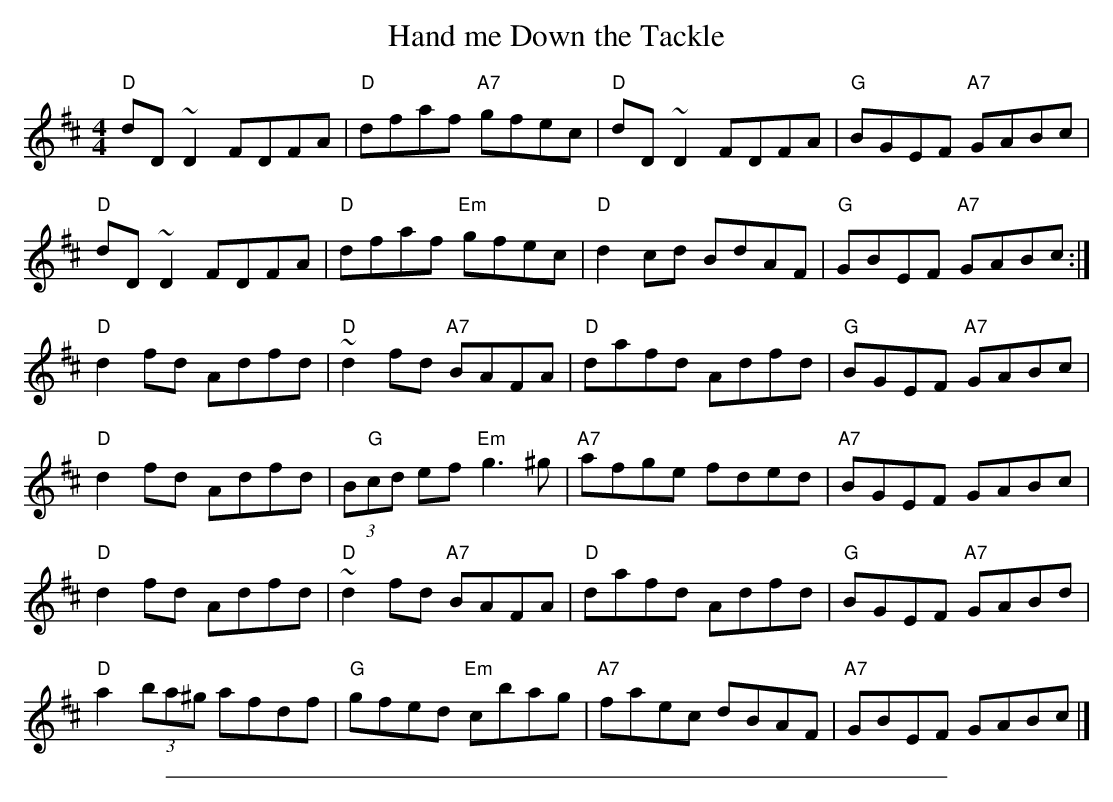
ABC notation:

X:1
T: Hand me Down the Tackle
M:4/4
L:1/8
K:D
"D"dD~D2 FDFA | "D"dfaf "A7"gfec | "D"dD~D2 FDFA | "G"BGEF "A7"GABc |
"D"dD~D2 FDFA | "D"dfaf "Em"gfec | "D"d2cd BdAF | "G"GBEF "A7"GABc :|
"D"d2fd Adfd | "D"~d2fd "A7"BAFA | "D"dafd Adfd | "G"BGEF "A7"GABc |
"D"d2fd Adfd | (3B"G"cd ef "Em"g3^g | "A7"afge fded | "A7"BGEF GABc |
"D"d2fd Adfd | "D"~d2fd "A7"BAFA | "D"dafd Adfd | "G"BGEF "A7"GABd |
"D"a2 (3ba^g afdf | "G"gfed "Em"cbag | "A7"faec dBAF | "A7"GBEF GABc |]
